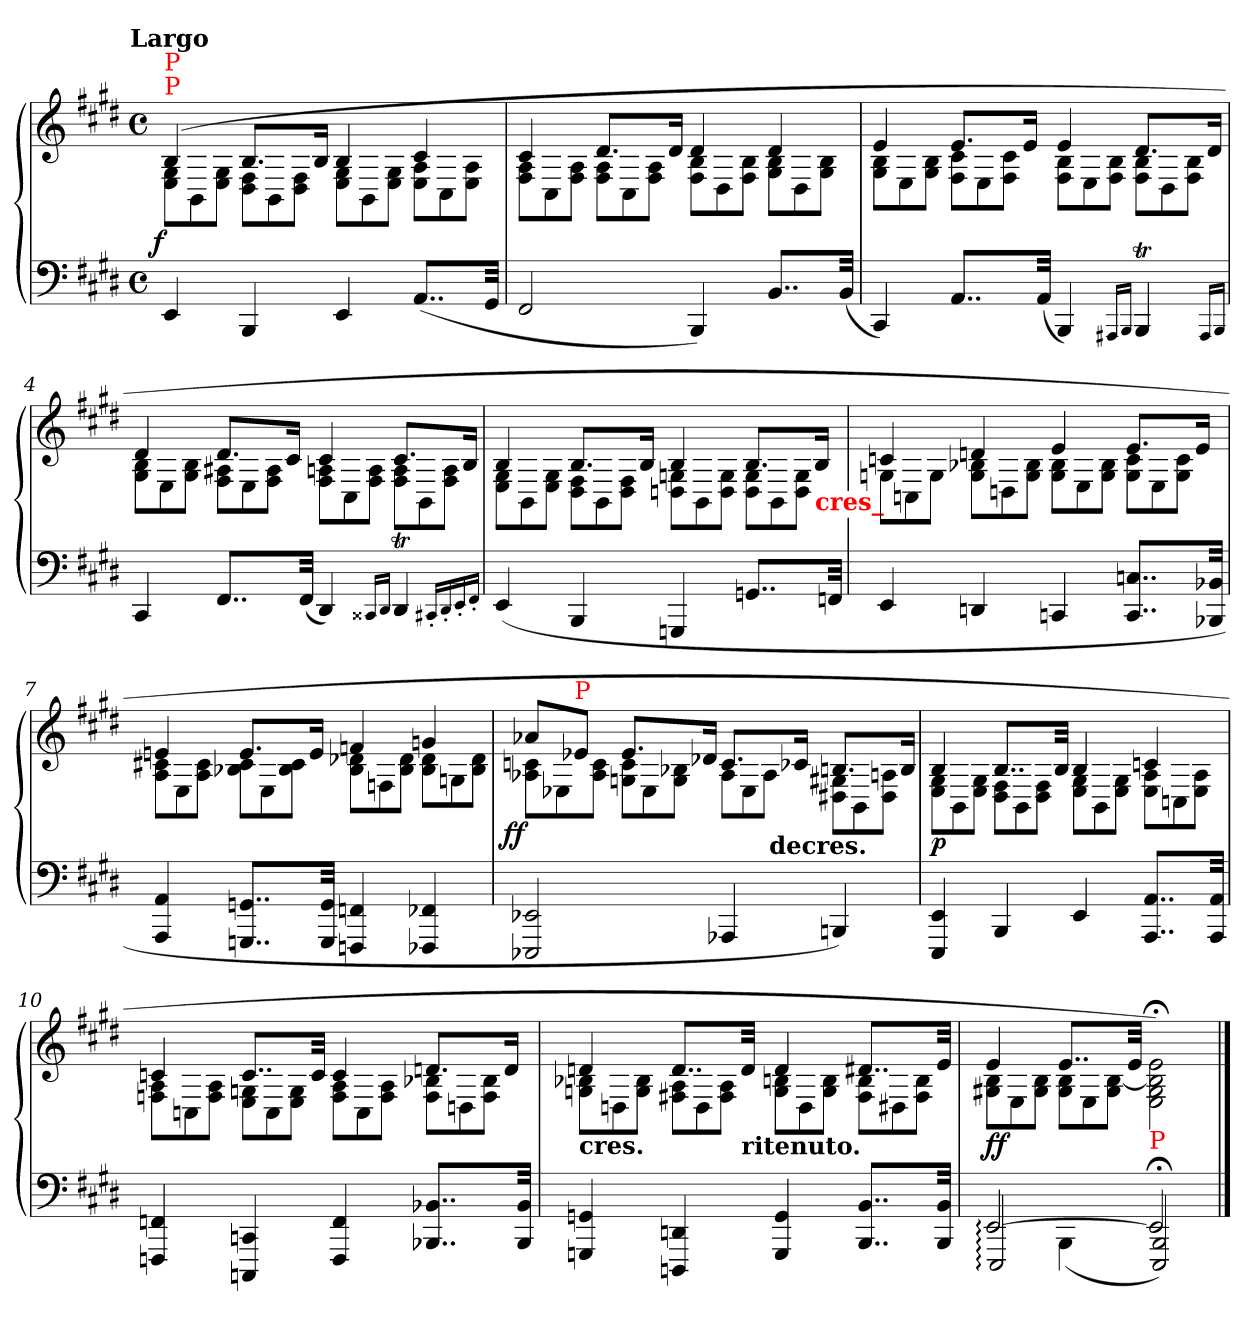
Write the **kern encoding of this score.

**kern	**kern	**dynam
*part1	*part1	*part1
*staff2	*staff1	*staff1/2
*clefF4	*clefG2	*
*k[f#c#g#d#]	*k[f#c#g#d#]	*
!!LO:TX:omd:t=Largo
*M4/4	*M4/4	*
*met(c)	*met(c)	*
*MM45	*MM45	*
=1	=1	=1
*	*^	*
*	*	*Xtuplet	*
!	!LO:TX:a:color=red:t=P	!	!
!	!LO:TX:a:color=red:t=P	!	!
!	!	!	!LO:DY:rj
4EE	(>4B	12G# 12EL	f
.	.	12BB	.
.	.	12G# 12EJ	.
4BBB	8.BL	12F# 12D#L	.
.	.	12BB	.
.	.	12F# 12D#J	.
.	16BJk	.	.
4EE	4B	12G# 12EL	.
.	.	12BB	.
.	.	12G# 12EJ	.
(>8..AAL	4c#	12A 12EL	.
.	.	12C#	.
.	.	12A 12EJ	.
32GG#Jkk	.	.	.
=2	=2	=2	=2
2FF#	4c#	12A 12F#L	.
.	.	12C#	.
.	.	12A 12F#J	.
.	8.d#L	12A 12F#L	.
.	.	12C#	.
.	.	12A 12F#J	.
.	16d#Jk	.	.
4BBB)	4d#	12B 12F#L	.
.	.	12D#	.
.	.	12B 12F#J	.
8..BBL	4d#	12B 12G#L	.
.	.	12D#	.
.	.	12B 12G#J	.
(>32BBJkk	.	.	.
=3	=3	=3	=3
4CC#)	4e	12B 12G#L	.
.	.	12E	.
.	.	12B 12G#J	.
8..AAL	8.eL	12c# 12F#L	.
.	.	12E	.
.	.	12c# 12F#J	.
.	16eJk	.	.
(>32AAJkk	.	.	.
4BBB)	4e	12B 12F#L	.
.	.	12E	.
.	.	12B 12F#J	.
16qqAAA#X/LL	.	.	.
16qqBBB/JJ	.	.	.
4BBBT	8.d#L	12B 12F#L	.
.	.	12D#	.
.	.	12B 12F#J	.
.	16d#Jk	.	.
16qqAAA#/LL	.	.	.
16qqBBB/JJ	.	.	.
=4	=4	=4	=4
4CC#	4d#	12B 12G#L	.
.	.	12E	.
.	.	12B 12G#J	.
8..FF#L	8.d#L	12A#X 12F#L	.
.	.	12E	.
.	.	12A# 12F#J	.
.	16c#Jk	.	.
(<32FF#Jkk	.	.	.
4DD#)	4c#	12An 12F#L	.
.	.	12C#	.
.	.	12A 12F#J	.
16qqCC##X/LL	.	.	.
16qqDD#/JJ	.	.	.
4DD#t	8.c#L	12A 12F#L	.
.	.	12BB	.
.	.	12A 12F#J	.
.	16BJk	.	.
16qqCC#X'</LL	.	.	.
16qqDD#'<	.	.	.
16qqEE'<	.	.	.
16qqFF#'<JJ	.	.	.
=5	=5	=5	=5
(>4EE	4B	12G# 12EL	.
.	.	12BB	.
.	.	12G# 12EJ	.
4BBB	8.BL	12F# 12D#L	.
.	.	12BB	.
.	.	12F# 12D#J	.
.	16BJk	.	.
4GGGn	4B	12Gn 12DnL	.
.	.	12BB	.
.	.	12G 12DJ	.
8..GGnL	8.BL	12G 12DL	.
.	.	12BB	.
.	.	12G 12DJ	.
!	!LO:TX:b:B:color=red:t=cres_	!	!
.	16BJk	.	.
32FFnJkk	.	.	.
=6	=6	=6	=6
4EE	4cn	12GnL	.
.	.	12Cn	.
.	.	12GJ	.
4DDn	4dn	12B-X 12GL	.
.	.	12Dn	.
.	.	12B- 12GJ	.
4CCn	4e	12B- 12GL	.
.	.	12E	.
.	.	12B- 12GJ	.
8..C 8..CCL	8.eL	12c 12GL	.
.	.	12E	.
.	.	12c 12GJ	.
.	16eJk	.	.
32BB-X 32BBB-XJkk	.	.	.
=7	=7	=7	=7
4AA 4AAA	4en	12c#X 12AL	.
.	.	12E	.
.	.	12c# 12AJ	.
8..GGn 8..GGGnL	8.eL	12c# 12B-XL	.
.	.	12E	.
.	.	12c# 12B-J	.
.	16eJk	.	.
32GG 32GGGJkk	.	.	.
4FFn 4FFFn	4fn	12d-X 12B-L	.
.	.	12Fn	.
.	.	12d- 12B-J	.
4FF-X 4FFF-X	4gn	12d- 12B-L	.
.	.	12Gn	.
.	.	12d- 12B-J	.
=8	=8	=8	=8
!	!	!	!LO:DY:rj
*	*	*^	*
2EE-X 2EEE-X	8a-XL	12cn 12A-XL	3%2ryy	ff
.	.	12E-X	.	.
!	!LO:TX:a:color=red:t=P	!	!	!
.	8e-XJ	.	.	.
.	.	12c 12A-J	.	.
.	8.e-L	12c 12GnL	.	.
.	.	12E-	.	.
.	.	12B-X 12GJ	.	.
.	16d-XJk	.	.	.
4AAA-X	8.cL	12A-L	.	.
.	.	12E-	.	.
.	.	12A-J	96ryy	.
!	!	!	!LO:TX:c:B:t=decres.	!
.	.	.	6ryy	.
.	16c-XJk	.	.	.
4BBBn)	8.BnL	12G#X 12D#XL	.	.
.	.	12BB	.	.
.	.	.	12...ryy	.
.	.	12An 12D#J	.	.
.	16BJk	.	.	.
*	*	*v	*v	*
=9	=9	=9	=9
4EE 4EEE	4B	12G# 12EL	p
.	.	12BB	.
.	.	12G# 12EJ	.
4BBB	8..BL	12F# 12D#L	.
.	.	12BB	.
.	.	12F# 12D#J	.
.	32BJkk	.	.
4EE	4B	12G# 12EL	.
.	.	12BB	.
.	.	12G# 12EJ	.
8..AA 8..AAAL	4cn	12A 12EL	.
.	.	12Cn	.
.	.	12A 12EJ	.
32AA 32AAAJkk	.	.	.
=10	=10	=10	=10
4FFn 4FFFn	4cn	12A 12FnL	.
.	.	12C	.
.	.	12A 12FJ	.
4CCn 4CCCn	8..cL	12Gn 12EL	.
.	.	12C	.
.	.	12G 12EJ	.
.	32cJkk	.	.
4FF 4FFF	4c	12A 12FL	.
.	.	12C	.
.	.	12A 12FJ	.
8..BB-X 8..BBB-XL	8.dnL	12B-X 12FL	.
.	.	12Dn	.
.	.	12B- 12FJ	.
.	16dJk	.	.
32BB- 32BBB-Jkk	.	.	.
=11	=11	=11	=11
!	!LO:TX:c:B:t=cres.	!	!
4GGn 4GGGn	4dn	12B-X 12GnL	.
.	.	12Dn	.
.	.	12B- 12GJ	.
4DDn 4DDDn	8..dL	12A 12F#XL	.
.	.	12D	.
.	.	12A 12F#J	.
!	!LO:TX:b:B:t=ritenuto.	!	!
.	32dJkk	.	.
4GG 4GGG	4d	12Bn 12GL	.
.	.	12D	.
.	.	12B 12GJ	.
8..BB 8..BBBL	8..d#XL	12B 12F#L	.
.	.	12D#	.
.	.	12B 12F#J	.
32BB 32BBBJkk	32eJkk	.	.
=12	=12	=12	=12
*^	*	*	*
*	*^	*	*	*
[2EE:	4ryy	2EEE:	4e	12B 12G#XL	ff
.	.	.	.	12E	.
.	.	.	.	12B 12G#J	.
.	(<4BBB\	.	8..eL	12B 12G#L	.
.	.	.	.	12E	.
.	.	.	.	[12B 12G#J	.
.	.	.	32eJkk	.	.
!LO:TX:a:color=red:t=P	!	!	!	!	!
2EE]	2ryy	2BBB; 2EEE;)	2e;<\ 2B];<\ 2G#;<\ 2E;<\)	2ryy	.
*v	*v	*v	*	*	*
*	*v	*v	*
==	==	==
*-	*-	*-
